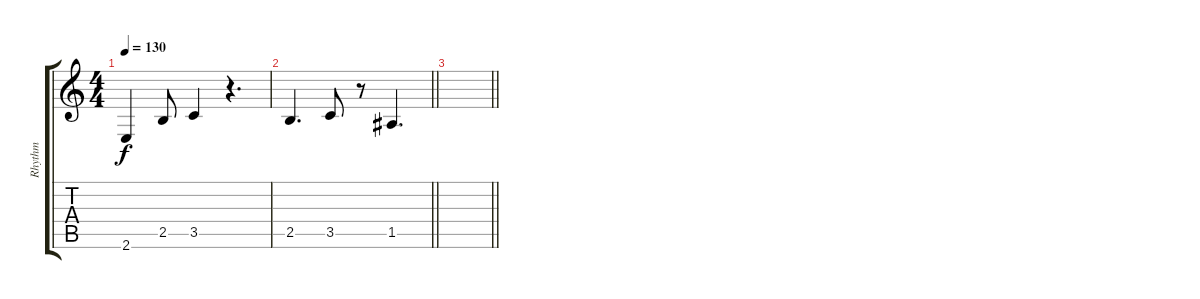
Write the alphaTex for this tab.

\track ("Rhythm" "Rhythm") {instrument distortionguitar}
\staff {score tabs}
\tuning (E4 B3 G3 D3 A2 D2) {hide}
\ts (4 4)
\tempo 130
\clef g2
\ks c
2.6.4{dy f} 2.5.8 3.5.4 r.4{d} |
\barLineRight lightlight
2.5.4{d} 3.5.8 r.8 1.5.4{d} |
\barLineRight lightlight
